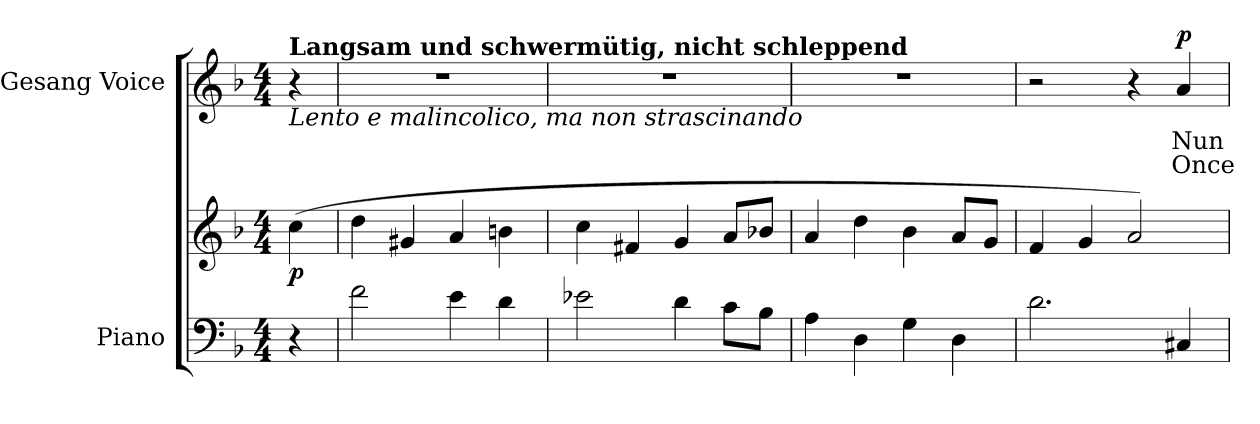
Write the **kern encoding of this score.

**kern	**kern	**dynam	**kern	**text	**text	**dynam
*part2	*part2	*part2	*part1	*part1	*part1	*part1
*staff3	*staff2	*staff2/3	*staff1	*staff1	*staff1	*staff1
*I"Piano	*	*	*I"Gesang Voice	*	*	*
*I'Pno	*	*	*	*	*	*
*clefF4	*clefG2	*	*clefG2	*	*	*
*k[b-]	*k[b-]	*	*k[b-]	*	*	*
*M4/4	*M4/4	*	*M4/4	*	*	*
=	=	=	=	=	=	=
!	!	!	!LO:TX:a:B:t=Langsam und schwermütig, nicht schleppend	!	!	!
!	!	!	!LO:TX:b:i:t=Lento e malincolico, ma non strascinando	!	!	!
!	!	!LO:DY:b	!	!	!	!
4r	(4cc\	p	4r	.	.	.
=1	=1	=1	=1	=1	=1	=1
2f\	4dd\	.	1r	.	.	.
.	4g#X/	.	.	.	.	.
4e\	4a/	.	.	.	.	.
4d\	4bn\	.	.	.	.	.
=2	=2	=2	=2	=2	=2	=2
2e-X\	4cc\	.	1r	.	.	.
.	4f#X/	.	.	.	.	.
4d\	4g/	.	.	.	.	.
8c\L	8a/L	.	.	.	.	.
8B-\J	8b-X/J	.	.	.	.	.
=3	=3	=3	=3	=3	=3	=3
4A\	4a/	.	1r	.	.	.
4D\	4dd\	.	.	.	.	.
4G\	4b-\	.	.	.	.	.
4D\	8a/L	.	.	.	.	.
.	8g/J	.	.	.	.	.
=4	=4	=4	=4	=4	=4	=4
2.d\	4f/	.	2r	.	.	.
.	4g/	.	.	.	.	.
.	2a/)	.	4r	.	.	.
!	!	!	!	!LO:LY:b	!LO:LY:b	!LO:DY:a
4C#X/	.	.	4a/	Nun	Once	p
=	=	=	=	=	=	=
*-	*-	*-	*-	*-	*-	*-
